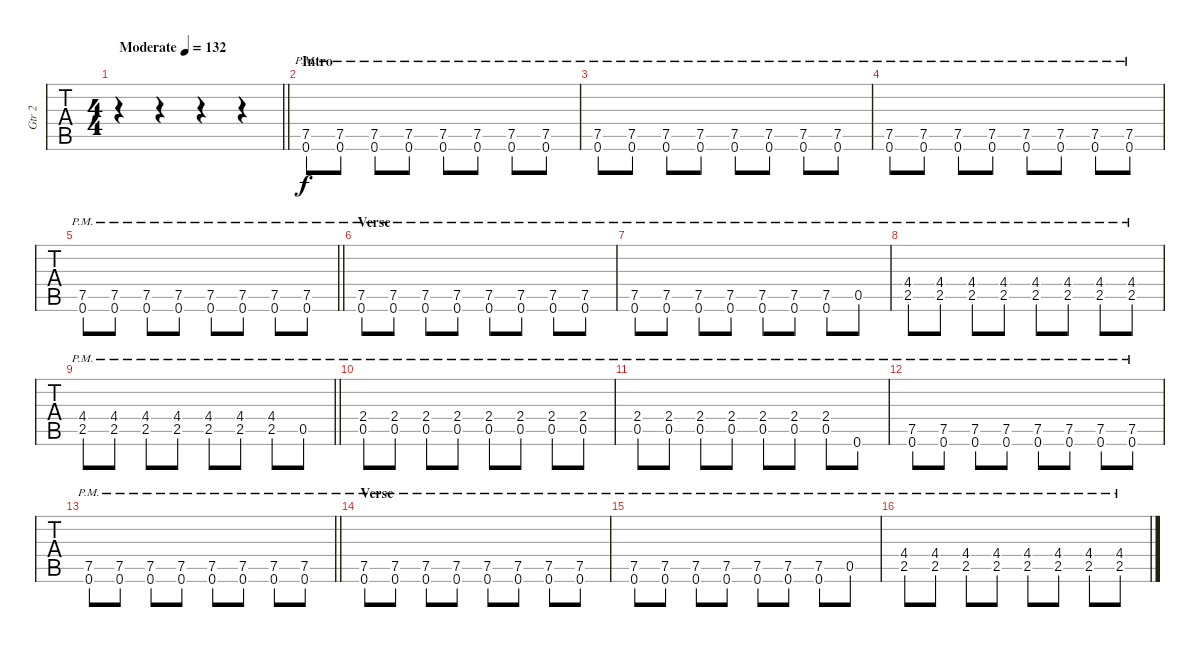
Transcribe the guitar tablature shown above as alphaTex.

\track ("Gtr 2" "Gtr 2") {instrument overdrivenguitar}
\staff {tabs}
\tuning (E4 B3 G3 D3 A2 E2) {hide}
\ts (4 4)
\tempo (132 "Moderate")
\clef g2
\barLineRight lightlight
\ks c
r.4{dy f instrument overdrivenguitar} r.4 r.4 r.4 |
\section ("" "Intro")
(7.5{pm} 0.6{pm}).8 (7.5{pm} 0.6{pm}).8 (7.5{pm} 0.6{pm}).8 (7.5{pm} 0.6{pm}).8 (7.5{pm} 0.6{pm}).8 (7.5{pm} 0.6{pm}).8 (7.5{pm} 0.6{pm}).8 (7.5{pm} 0.6{pm}).8 |
(7.5{pm} 0.6{pm}).8 (7.5{pm} 0.6{pm}).8 (7.5{pm} 0.6{pm}).8 (7.5{pm} 0.6{pm}).8 (7.5{pm} 0.6{pm}).8 (7.5{pm} 0.6{pm}).8 (7.5{pm} 0.6{pm}).8 (7.5{pm} 0.6{pm}).8 |
(7.5{pm} 0.6{pm}).8 (7.5{pm} 0.6{pm}).8 (7.5{pm} 0.6{pm}).8 (7.5{pm} 0.6{pm}).8 (7.5{pm} 0.6{pm}).8 (7.5{pm} 0.6{pm}).8 (7.5{pm} 0.6{pm}).8 (7.5{pm} 0.6{pm}).8 |
\barLineRight lightlight
(7.5{pm} 0.6{pm}).8 (7.5{pm} 0.6{pm}).8 (7.5{pm} 0.6{pm}).8 (7.5{pm} 0.6{pm}).8 (7.5{pm} 0.6{pm}).8 (7.5{pm} 0.6{pm}).8 (7.5{pm} 0.6{pm}).8 (7.5{pm} 0.6{pm}).8 |
\section ("" "Verse")
(7.5{pm} 0.6{pm}).8 (7.5{pm} 0.6{pm}).8 (7.5{pm} 0.6{pm}).8 (7.5{pm} 0.6{pm}).8 (7.5{pm} 0.6{pm}).8 (7.5{pm} 0.6{pm}).8 (7.5{pm} 0.6{pm}).8 (7.5{pm} 0.6{pm}).8 |
(7.5{pm} 0.6{pm}).8 (7.5{pm} 0.6{pm}).8 (7.5{pm} 0.6{pm}).8 (7.5{pm} 0.6{pm}).8 (7.5{pm} 0.6{pm}).8 (7.5{pm} 0.6{pm}).8 (7.5{pm} 0.6{pm}).8 0.5{pm}.8 |
(4.4{pm} 2.5{pm}).8 (4.4{pm} 2.5{pm}).8 (4.4{pm} 2.5{pm}).8 (4.4{pm} 2.5{pm}).8 (4.4{pm} 2.5{pm}).8 (4.4{pm} 2.5{pm}).8 (4.4{pm} 2.5{pm}).8 (4.4{pm} 2.5{pm}).8 |
\barLineRight lightlight
(4.4{pm} 2.5{pm}).8 (4.4{pm} 2.5{pm}).8 (4.4{pm} 2.5{pm}).8 (4.4{pm} 2.5{pm}).8 (4.4{pm} 2.5{pm}).8 (4.4{pm} 2.5{pm}).8 (4.4{pm} 2.5{pm}).8 0.5{pm}.8 |
(2.4{pm} 0.5{pm}).8 (2.4{pm} 0.5{pm}).8 (2.4{pm} 0.5{pm}).8 (2.4{pm} 0.5{pm}).8 (2.4{pm} 0.5{pm}).8 (2.4{pm} 0.5{pm}).8 (2.4{pm} 0.5{pm}).8 (2.4{pm} 0.5{pm}).8 |
(2.4{pm} 0.5{pm}).8 (2.4{pm} 0.5{pm}).8 (2.4{pm} 0.5{pm}).8 (2.4{pm} 0.5{pm}).8 (2.4{pm} 0.5{pm}).8 (2.4{pm} 0.5{pm}).8 (2.4{pm} 0.5{pm}).8 0.6{pm}.8 |
(7.5{pm} 0.6{pm}).8 (7.5{pm} 0.6{pm}).8 (7.5{pm} 0.6{pm}).8 (7.5{pm} 0.6{pm}).8 (7.5{pm} 0.6{pm}).8 (7.5{pm} 0.6{pm}).8 (7.5{pm} 0.6{pm}).8 (7.5{pm} 0.6{pm}).8 |
\barLineRight lightlight
(7.5{pm} 0.6{pm}).8 (7.5{pm} 0.6{pm}).8 (7.5{pm} 0.6{pm}).8 (7.5{pm} 0.6{pm}).8 (7.5{pm} 0.6{pm}).8 (7.5{pm} 0.6{pm}).8 (7.5{pm} 0.6{pm}).8 (7.5{pm} 0.6{pm}).8 |
\section ("" "Verse")
(7.5{pm} 0.6{pm}).8 (7.5{pm} 0.6{pm}).8 (7.5{pm} 0.6{pm}).8 (7.5{pm} 0.6{pm}).8 (7.5{pm} 0.6{pm}).8 (7.5{pm} 0.6{pm}).8 (7.5{pm} 0.6{pm}).8 (7.5{pm} 0.6{pm}).8 |
(7.5{pm} 0.6{pm}).8 (7.5{pm} 0.6{pm}).8 (7.5{pm} 0.6{pm}).8 (7.5{pm} 0.6{pm}).8 (7.5{pm} 0.6{pm}).8 (7.5{pm} 0.6{pm}).8 (7.5{pm} 0.6{pm}).8 0.5{pm}.8 |
(4.4{pm} 2.5{pm}).8 (4.4{pm} 2.5{pm}).8 (4.4{pm} 2.5{pm}).8 (4.4{pm} 2.5{pm}).8 (4.4{pm} 2.5{pm}).8 (4.4{pm} 2.5{pm}).8 (4.4{pm} 2.5{pm}).8 (4.4{pm} 2.5{pm}).8
